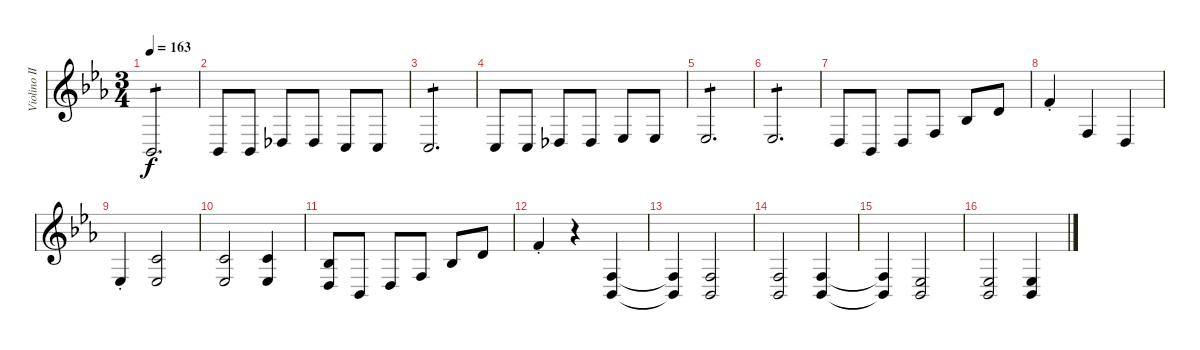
\track ("Violino II" "Violino II") {instrument violin}
\staff {score}
\tuning (E4 B3 G3 D3 A2 E2) {hide}
\ts (3 4)
\tempo 163
\clef g2
\ks eb
1.5.2{d tp 1 dy f} |
1.5.8 1.5.8 4.5.8 4.5.8 3.5.8 3.5.8 |
3.5.2{d tp 1} |
3.5.8 3.5.8 4.5.8 4.5.8 1.4.8 1.4.8 |
1.4.2{d tp 1} |
1.4.2{d tp 1} |
0.4.8 1.5.8 0.4.8 3.4.8 3.3.8 3.2.8 |
1.1{st}.4 3.4.4 0.4.4 |
1.4{st}.4 (1.2 1.4).2 |
(1.2 1.4).2 (1.2 1.4).4 |
(3.3 0.4).8 1.5.8 0.4.8 3.4.8 3.3.8 3.2.8 |
1.1{st}.4 r.4 (3.4 1.5).4 |
(3.4{t} 1.5{t}).4 (3.4 1.5).2 |
(3.4 1.5).2 (3.4 1.5).4 |
(3.4{t} 1.5{t}).4 (1.4 1.5).2 |
(1.4 1.5).2 (1.4 1.5).4
